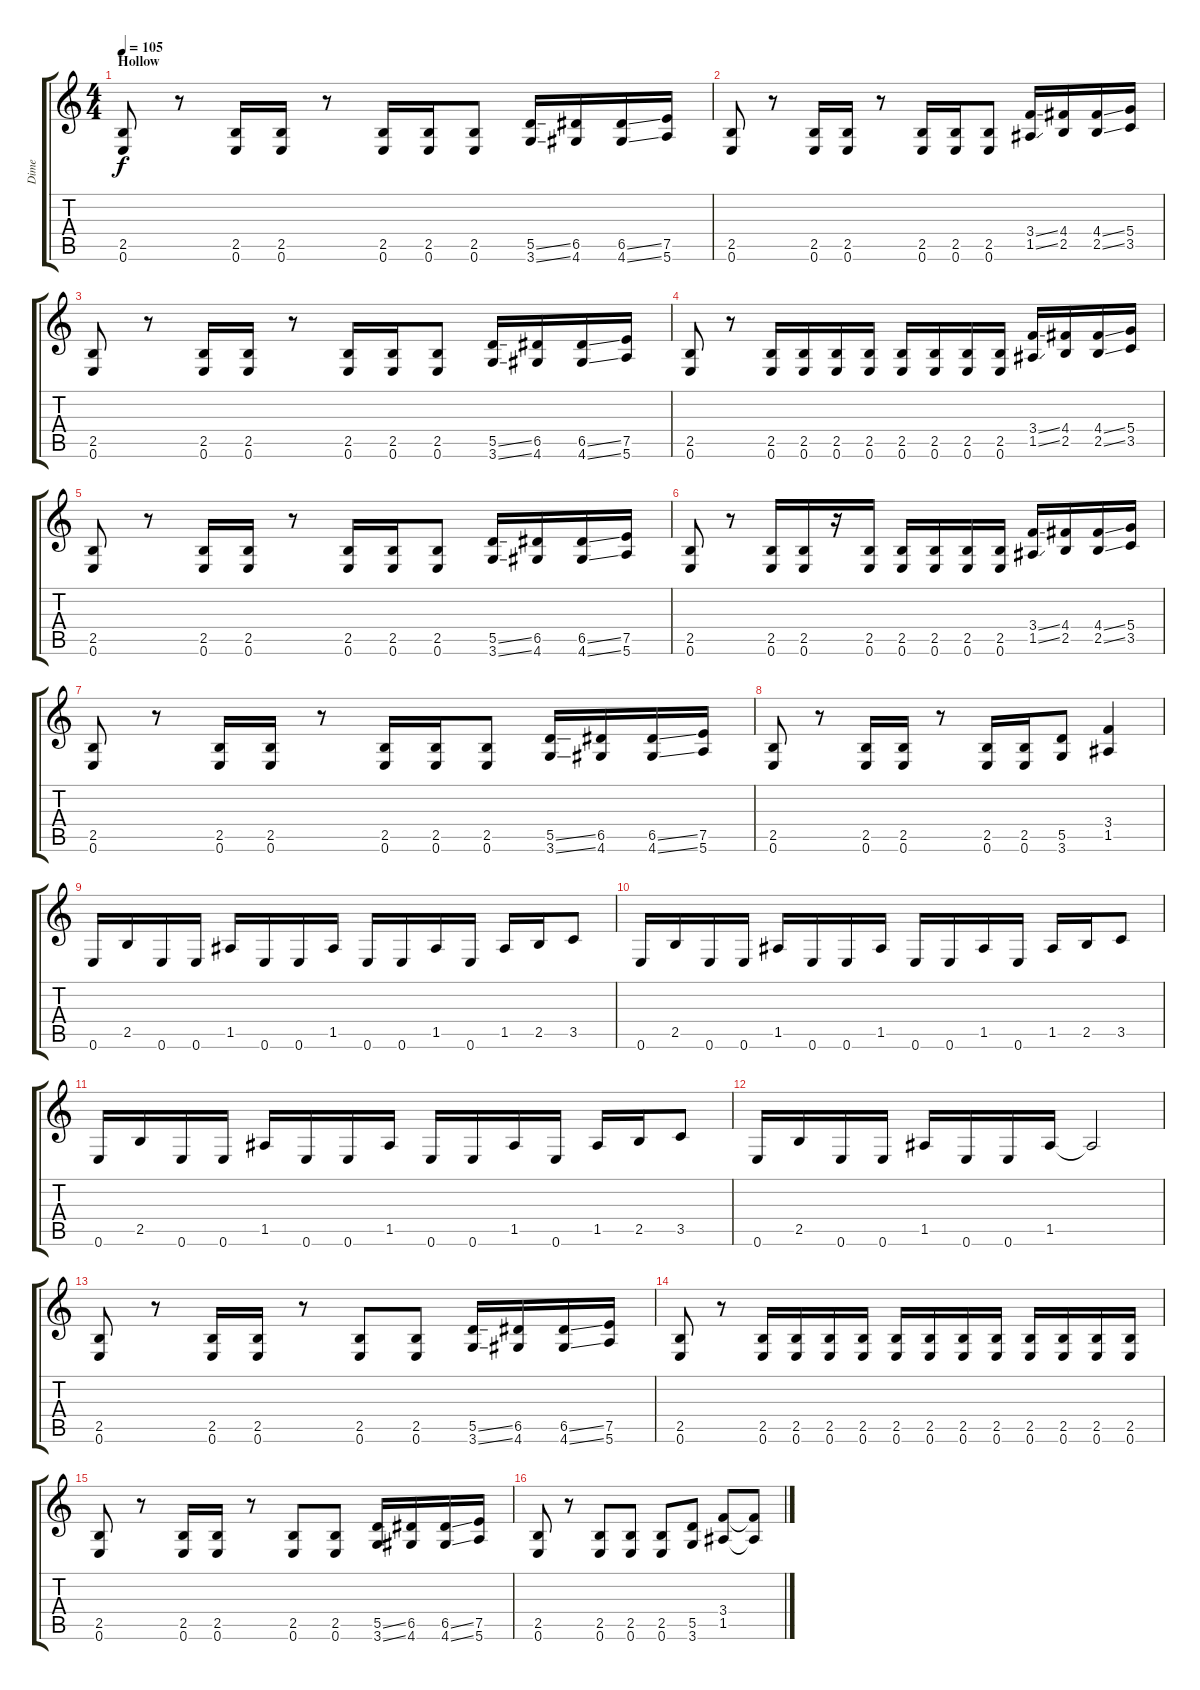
\track ("Dime" "Dime") {instrument distortionguitar}
\staff {score tabs}
\tuning (E4 B3 G3 D3 A2 E2) {hide}
\ts (4 4)
\section ("" "Hollow")
\tempo 105
\clef g2
\ks c
(2.5 0.6).8{dy f} r.8 (2.5 0.6).16 (2.5 0.6).16 r.8 (2.5 0.6).16 (2.5 0.6).16 (2.5 0.6).8 (5.5{ss} 3.6{ss}).16 (6.5 4.6).16 (6.5{ss} 4.6{ss}).16 (7.5 5.6).16 |
(2.5 0.6).8 r.8 (2.5 0.6).16 (2.5 0.6).16 r.8 (2.5 0.6).16 (2.5 0.6).16 (2.5 0.6).8 (3.4{ss} 1.5{ss}).16 (4.4 2.5).16 (4.4{ss} 2.5{ss}).16 (5.4 3.5).16 |
(2.5 0.6).8 r.8 (2.5 0.6).16 (2.5 0.6).16 r.8 (2.5 0.6).16 (2.5 0.6).16 (2.5 0.6).8 (5.5{ss} 3.6{ss}).16 (6.5 4.6).16 (6.5{ss} 4.6{ss}).16 (7.5 5.6).16 |
(2.5 0.6).8 r.8 (2.5 0.6).16 (2.5 0.6).16 (2.5 0.6).16 (2.5 0.6).16 (2.5 0.6).16 (2.5 0.6).16 (2.5 0.6).16 (2.5 0.6).16 (3.4{ss} 1.5{ss}).16 (4.4 2.5).16 (4.4{ss} 2.5{ss}).16 (5.4 3.5).16 |
(2.5 0.6).8 r.8 (2.5 0.6).16 (2.5 0.6).16 r.8 (2.5 0.6).16 (2.5 0.6).16 (2.5 0.6).8 (5.5{ss} 3.6{ss}).16 (6.5 4.6).16 (6.5{ss} 4.6{ss}).16 (7.5 5.6).16 |
(2.5 0.6).8 r.8 (2.5 0.6).16 (2.5 0.6).16 r.16 (2.5 0.6).16 (2.5 0.6).16 (2.5 0.6).16 (2.5 0.6).16 (2.5 0.6).16 (3.4{ss} 1.5{ss}).16 (4.4 2.5).16 (4.4{ss} 2.5{ss}).16 (5.4 3.5).16 |
(2.5 0.6).8 r.8 (2.5 0.6).16 (2.5 0.6).16 r.8 (2.5 0.6).16 (2.5 0.6).16 (2.5 0.6).8 (5.5{ss} 3.6{ss}).16 (6.5 4.6).16 (6.5{ss} 4.6{ss}).16 (7.5 5.6).16 |
(2.5 0.6).8 r.8 (2.5 0.6).16 (2.5 0.6).16 r.8 (2.5 0.6).16 (2.5 0.6).16 (5.5 3.6).8 (3.4 1.5).4 |
0.6.16 2.5.16 0.6.16 0.6.16 1.5.16 0.6.16 0.6.16 1.5.16 0.6.16 0.6.16 1.5.16 0.6.16 1.5.16 2.5.16 3.5.8 |
0.6.16 2.5.16 0.6.16 0.6.16 1.5.16 0.6.16 0.6.16 1.5.16 0.6.16 0.6.16 1.5.16 0.6.16 1.5.16 2.5.16 3.5.8 |
0.6.16 2.5.16 0.6.16 0.6.16 1.5.16 0.6.16 0.6.16 1.5.16 0.6.16 0.6.16 1.5.16 0.6.16 1.5.16 2.5.16 3.5.8 |
0.6.16 2.5.16 0.6.16 0.6.16 1.5.16 0.6.16 0.6.16 1.5.16 1.5{t}.2 |
(2.5 0.6).8 r.8 (2.5 0.6).16 (2.5 0.6).16 r.8 (2.5 0.6).8 (2.5 0.6).8 (5.5{ss} 3.6{ss}).16 (6.5 4.6).16 (6.5{ss} 4.6{ss}).16 (7.5 5.6).16 |
(2.5 0.6).8 r.8 (2.5 0.6).16 (2.5 0.6).16 (2.5 0.6).16 (2.5 0.6).16 (2.5 0.6).16 (2.5 0.6).16 (2.5 0.6).16 (2.5 0.6).16 (2.5 0.6).16 (2.5 0.6).16 (2.5 0.6).16 (2.5 0.6).16 |
(2.5 0.6).8 r.8 (2.5 0.6).16 (2.5 0.6).16 r.8 (2.5 0.6).8 (2.5 0.6).8 (5.5{ss} 3.6{ss}).16 (6.5 4.6).16 (6.5{ss} 4.6{ss}).16 (7.5 5.6).16 |
(2.5 0.6).8 r.8 (2.5 0.6).8 (2.5 0.6).8 (2.5 0.6).8 (5.5 3.6).8 (3.4 1.5).8 (3.4{t} 1.5{t}).8
